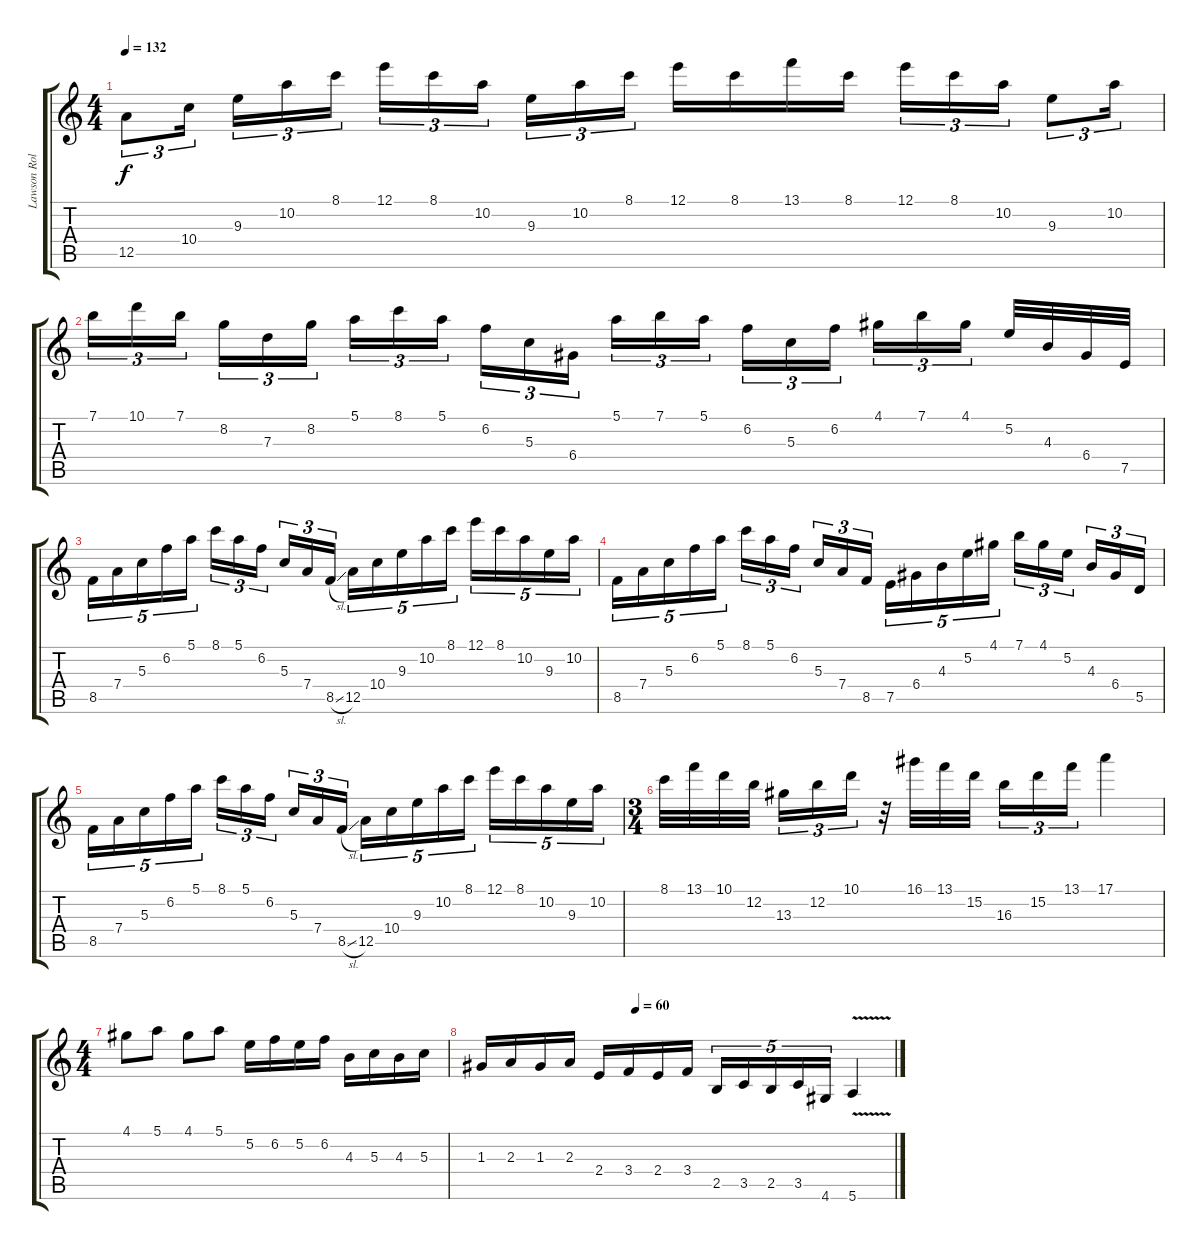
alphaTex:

\track ("Lawson Rollins - Guitar" "Lawson Rol") {instrument acousticguitarnylon}
\staff {score tabs}
\tuning (E4 B3 G3 D3 A2 E2) {hide}
\ts (4 4)
\tempo 132
\clef g2
\ks aminor
12.5.8{tu (3 2) dy f} 10.4.16{tu (3 2) beam splitsecondary} 9.3.16{tu (3 2)} 10.2.16{tu (3 2)} 8.1.16{tu (3 2)} 12.1.16{tu (3 2)} 8.1.16{tu (3 2)} 10.2.16{tu (3 2) beam splitsecondary} 9.3.16{tu (3 2)} 10.2.16{tu (3 2)} 8.1.16{tu (3 2)} 12.1.16 8.1.16 13.1.16 8.1.16 12.1.16{tu (3 2)} 8.1.16{tu (3 2)} 10.2.16{tu (3 2)} 9.3.8{tu (3 2)} 10.2.16{tu (3 2)} |
7.1.16{tu (3 2)} 10.1.16{tu (3 2)} 7.1.16{tu (3 2) beam splitsecondary} 8.2.16{tu (3 2)} 7.3.16{tu (3 2)} 8.2.16{tu (3 2)} 5.1.16{tu (3 2)} 8.1.16{tu (3 2)} 5.1.16{tu (3 2) beam splitsecondary} 6.2.16{tu (3 2)} 5.3.16{tu (3 2)} 6.4.16{tu (3 2)} 5.1.16{tu (3 2)} 7.1.16{tu (3 2)} 5.1.16{tu (3 2) beam splitsecondary} 6.2.16{tu (3 2)} 5.3.16{tu (3 2)} 6.2.16{tu (3 2)} 4.1.16{tu (3 2)} 7.1.16{tu (3 2)} 4.1.16{tu (3 2) beam splitsecondary} 5.2.32 4.3.32 6.4.32 7.5.32 |
8.5.16{tu (5 4)} 7.4.16{tu (5 4)} 5.3.16{tu (5 4)} 6.2.16{tu (5 4)} 5.1.16{tu (5 4)} 8.1.16{tu (3 2)} 5.1.16{tu (3 2)} 6.2.16{tu (3 2) beam splitsecondary} 5.3.16{tu (3 2)} 7.4.16{tu (3 2)} 8.5{sl}.16{tu (3 2)} 12.5.16{tu (5 4)} 10.4.16{tu (5 4)} 9.3.16{tu (5 4)} 10.2.16{tu (5 4)} 8.1.16{tu (5 4)} 12.1.16{tu (5 4)} 8.1.16{tu (5 4)} 10.2.16{tu (5 4)} 9.3.16{tu (5 4)} 10.2.16{tu (5 4)} |
8.5.16{tu (5 4)} 7.4.16{tu (5 4)} 5.3.16{tu (5 4)} 6.2.16{tu (5 4)} 5.1.16{tu (5 4)} 8.1.16{tu (3 2)} 5.1.16{tu (3 2)} 6.2.16{tu (3 2) beam splitsecondary} 5.3.16{tu (3 2)} 7.4.16{tu (3 2)} 8.5.16{tu (3 2)} 7.5.16{tu (5 4)} 6.4.16{tu (5 4)} 4.3.16{tu (5 4)} 5.2.16{tu (5 4)} 4.1.16{tu (5 4)} 7.1.16{tu (3 2)} 4.1.16{tu (3 2)} 5.2.16{tu (3 2) beam splitsecondary} 4.3.16{tu (3 2)} 6.4.16{tu (3 2)} 5.5.16{tu (3 2)} |
8.5.16{tu (5 4)} 7.4.16{tu (5 4)} 5.3.16{tu (5 4)} 6.2.16{tu (5 4)} 5.1.16{tu (5 4)} 8.1.16{tu (3 2)} 5.1.16{tu (3 2)} 6.2.16{tu (3 2) beam splitsecondary} 5.3.16{tu (3 2)} 7.4.16{tu (3 2)} 8.5{sl}.16{tu (3 2)} 12.5.16{tu (5 4)} 10.4.16{tu (5 4)} 9.3.16{tu (5 4)} 10.2.16{tu (5 4)} 8.1.16{tu (5 4)} 12.1.16{tu (5 4)} 8.1.16{tu (5 4)} 10.2.16{tu (5 4)} 9.3.16{tu (5 4)} 10.2.16{tu (5 4)} |
\ts (3 4)
8.1.32 13.1.32 10.1.32 12.2.32{beam splitsecondary} 13.3.16{tu (3 2)} 12.2.16{tu (3 2)} 10.1.16{tu (3 2)} r.32 16.1.32 13.1.32 15.2.32{beam splitsecondary} 16.3.16{tu (3 2)} 15.2.16{tu (3 2)} 13.1.16{tu (3 2)} 17.1.4 |
\ts (4 4)
4.1.8 5.1.8 4.1.8 5.1.8 5.2.16 6.2.16 5.2.16 6.2.16 4.3.16 5.3.16 4.3.16 5.3.16 |
\tempo (60 0.375)
1.3.16 2.3.16 1.3.16 2.3.16 2.4.16 3.4.16 2.4.16 3.4.16 2.5.16{tu (5 4)} 3.5.16{tu (5 4)} 2.5.16{tu (5 4)} 3.5.16{tu (5 4)} 4.6.16{tu (5 4)} 5.6{v}.4
